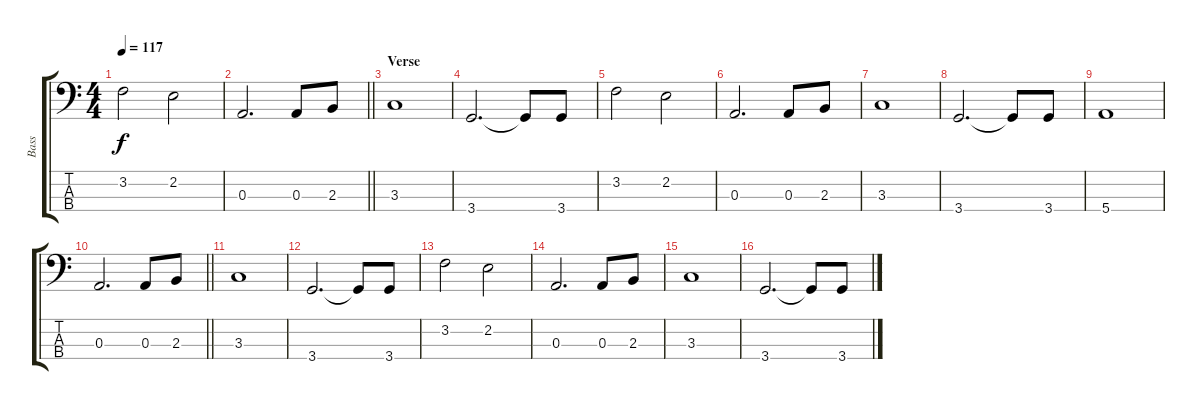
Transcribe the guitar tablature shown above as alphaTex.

\track ("Bass" "Bass") {instrument electricbassfinger}
\staff {score tabs}
\tuning (G2 D2 A1 E1) {hide}
\ts (4 4)
\tempo 117
\clef f4
\ks c
3.2.2{dy f} 2.2.2 |
\barLineRight lightlight
0.3.2{d} 0.3.8 2.3.8 |
\section ("" "Verse")
3.3.1 |
3.4.2{d} 3.4{t}.8 3.4.8 |
3.2.2 2.2.2 |
0.3.2{d} 0.3.8 2.3.8 |
3.3.1 |
3.4.2{d} 3.4{t}.8 3.4.8 |
5.4.1 |
\barLineRight lightlight
0.3.2{d} 0.3.8 2.3.8 |
3.3.1 |
3.4.2{d} 3.4{t}.8 3.4.8 |
3.2.2 2.2.2 |
0.3.2{d} 0.3.8 2.3.8 |
3.3.1 |
3.4.2{d} 3.4{t}.8 3.4.8
